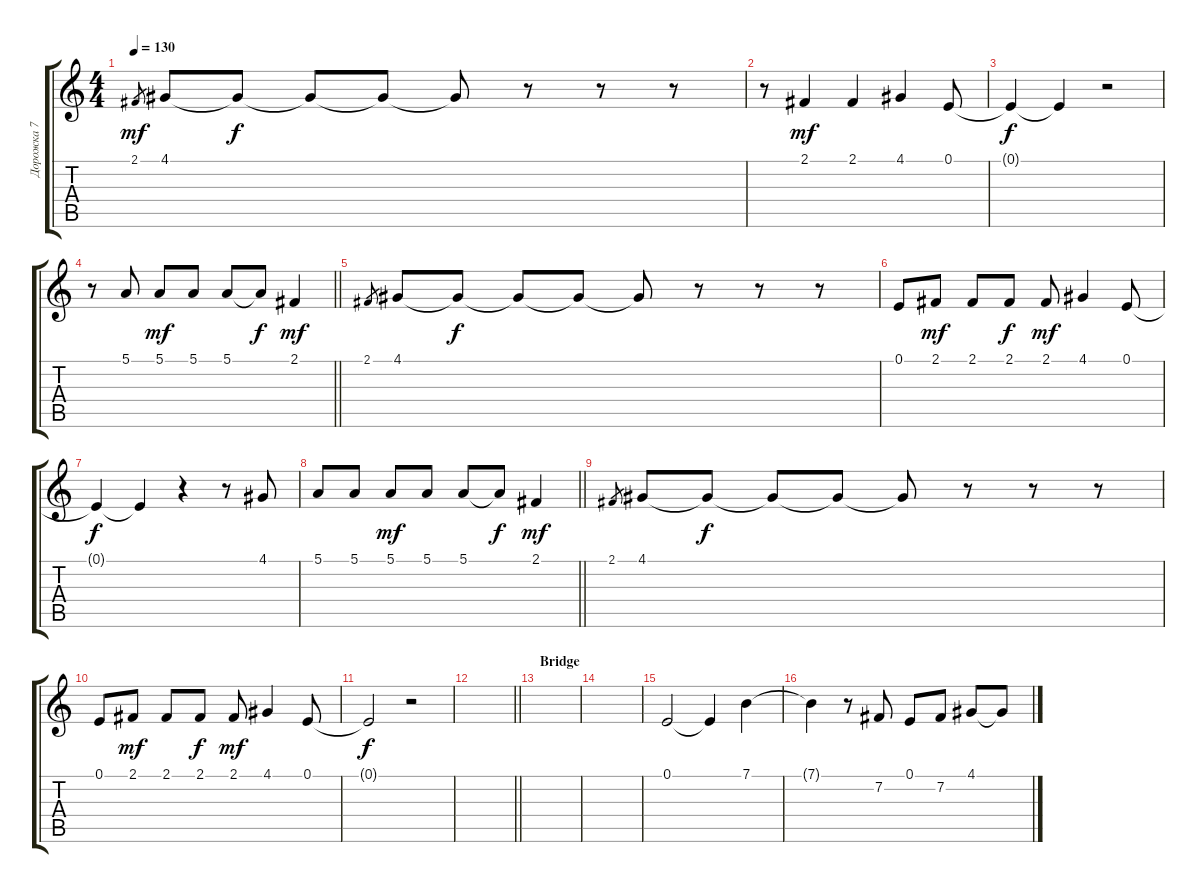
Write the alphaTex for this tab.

\track ("Дорожка 7" "Дорожка 7") {instrument synthstrings2}
\staff {score tabs}
\tuning (E4 B3 G3 D3 A2 E2) {hide}
\ts (4 4)
\tempo 130
\clef g2
\ks c
2.1.8{gr dy mf} 4.1.8 4.1{t}.8{dy f} 4.1{t}.8 4.1{t}.8 4.1{t}.8 r.8 r.8 r.8 |
r.8 2.1.4{dy mf} 2.1.4 4.1.4 0.1.8 |
0.1{t}.4{dy f} 0.1{t}.4 r.2 |
\barLineRight lightlight
r.8 5.1.8 5.1.8{dy mf} 5.1.8 5.1.8 5.1{t}.8{dy f} 2.1.4{dy mf} |
2.1.8{gr} 4.1.8 4.1{t}.8{dy f} 4.1{t}.8 4.1{t}.8 4.1{t}.8 r.8 r.8 r.8 |
0.1.8 2.1.8{dy mf} 2.1.8 2.1.8{dy f} 2.1.8{dy mf} 4.1.4 0.1.8 |
0.1{t}.4{dy f} 0.1{t}.4 r.4 r.8 4.1.8 |
\barLineRight lightlight
5.1.8 5.1.8 5.1.8{dy mf} 5.1.8 5.1.8 5.1{t}.8{dy f} 2.1.4{dy mf} |
2.1.8{gr} 4.1.8 4.1{t}.8{dy f} 4.1{t}.8 4.1{t}.8 4.1{t}.8 r.8 r.8 r.8 |
0.1.8 2.1.8{dy mf} 2.1.8 2.1.8{dy f} 2.1.8{dy mf} 4.1.4 0.1.8 |
0.1{t}.2{dy f} r.2 |
\barLineRight lightlight
|
\section ("" "Bridge")
|
|
0.1.2 0.1{t}.4 7.1.4 |
7.1{t}.4 r.8 7.2.8 0.1.8 7.2.8 4.1.8 4.1{t}.8
